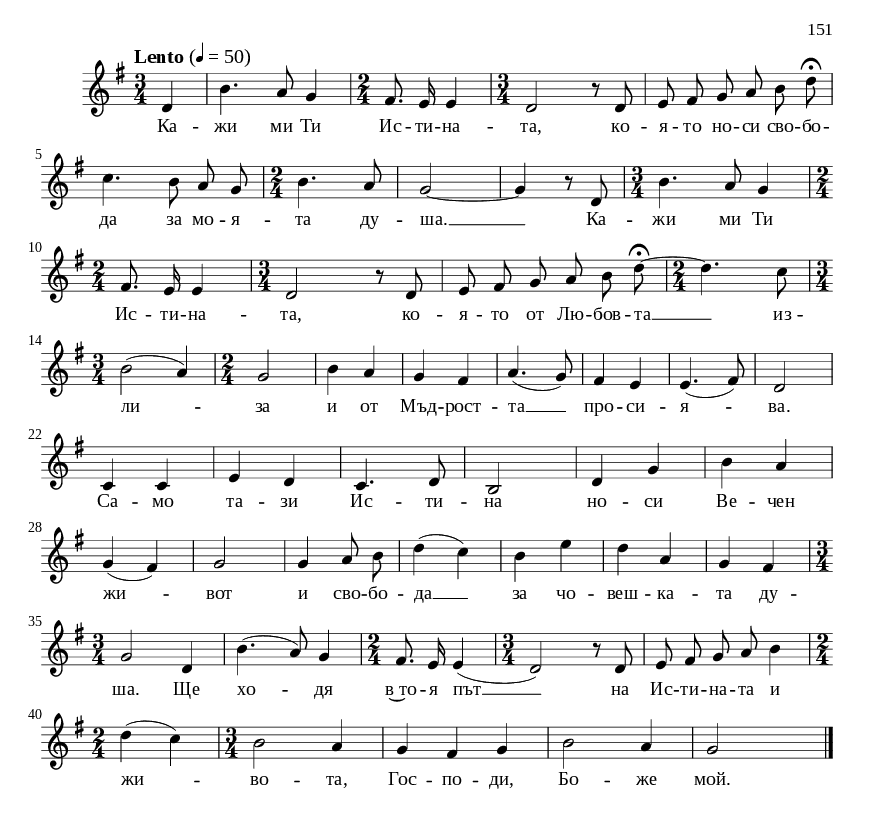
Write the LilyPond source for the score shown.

\version "2.24.4"

% include paper part and global functions
\include "include/globals.ily"

\bookpart {
  \label #'ref168
  \tocItem \markup "Кажи ми Ти Истината II"
  \include "include/bookpart-paper.ily"
  \paper {
      print-first-page-number = ##t
      bookpart-level-page-numbering = ##t
  print-page-number = ##t
      first-page-number = #151
}
\score {
    \include "include/score-layout.ily"

    \new Voice \absolute {
      \clef treble
      \key g \major
      \time 3/4
      \tempoFunc "Lento" 4 "50"
      \autoBeamOff

      \partial 4
      d'4 | % 2
      b'4.  a'8  g'4 | % 3
      \time 2/4  | % 3
      fis'8.  e'16  e'4 | % 4
      \time 3/4  | % 4
      d'2 r8  d'8 | % 5
      e'8  fis'8  g'8  a'8
      b'8  d''8 ^\fermata \break | % 6
      c''4.  b'8  a'8  g'8 | % 7
      \time 2/4  | % 7
      b'4.  a'8 | % 8
      g'2 ~ | % 9
      g'4 r8  d'8 |
      \time 3/4  |
      b'4.  a'8  g'4 \break | % 11
      \time 2/4  | % 11
      fis'8.  e'16  e'4  | % 12
      \time 3/4  | % 12
      d'2 r8  d'8 | % 13
      e'8  fis'8  g'8  a'8
      b'8  d''8 ~ ^\fermata  \time 2/4 | % 14
      d''4.  c''8 \break | \time 3/4 b'2  (a'4)  | % 16

      \time 2/4 g'2   % 17
      b'4  a'4 | % 18
      g'4  fis'4 | % 19
      a'4. (  g'8 ) |
      fis'4  e'4 | % 21
      e'4. (  fis'8 ) | % 22
      d'2 \break | % 23
      c'4  c'4 | % 24
      e'4  d'4 | % 25
      c'4.  d'8 | % 26
      b2 | % 27
      d'4  g'4 | % 28
      b'4  a'4 \break | % 29
      g'4 (  fis'4 ) |
      g'2 | % 31
      g'4  a'8  b'8 | % 32
      d''4 (  c''4 ) | % 33
      b'4  e''4 | % 34
      d''4  a'4 | % 35
      g'4  fis'4 \break | % 36
      \time 3/4  | % 36
      g'2  d'4 | % 37
      b'4. (  a'8 )  g'4 | % 38
      \time 2/4  | % 38
      fis'8.  e'16  e'4 ( | % 39
      \time 3/4  | % 39
      d'2 ) r8  d'8 |
      e'8  fis'8  g'8  a'8
      b'4 \break | % 41
      \time 2/4  | % 41
      d''4 (  c''4 ) | % 42
      \time 3/4  | % 42
      b'2  a'4 | % 43
      g'4  fis'4  g'4 | % 44
      b'2  a'4 | % 45
      g'2 s4 \bar "|."
    }

    \addlyrics {
      Ка -- жи ми Ти Ис -- ти -- на -- та,
      ко -- я -- то но -- си сво -- бо --
      да за мо -- я -- та ду -- ша. __
      Ка -- жи ми Ти Ис -- ти -- на -- та,
      ко -- я -- то от Лю -- бов -- та __
      из -- ли --  за и от Мъд --
      рост -- та __  про -- си -- я --
      ва. Са -- мо та -- зи Ис -- ти -- на
      но -- си Ве -- чен жи -- вот и
      сво -- бо -- да __  за чо -- веш --
      ка -- та ду -- ша. Ще хо -- дя
      в~то -- я път __ на Ис -- ти --
      на -- та и жи -- во -- та, Гос --
      по -- ди, Бо -- же мой. Ка -- жи ми
      Ти Ис -- ти -- на -- та, ко -- я --
      то но -- си сво -- бо -- да за мо
      -- я -- та ду -- ша.}

      \header {
        title = \titleFunc #'ref_desc_16 "Кажи ми Ти Истината II" "Kaži mi Ti Istinata II"
      }

      \midi{}

    } % score


  }
